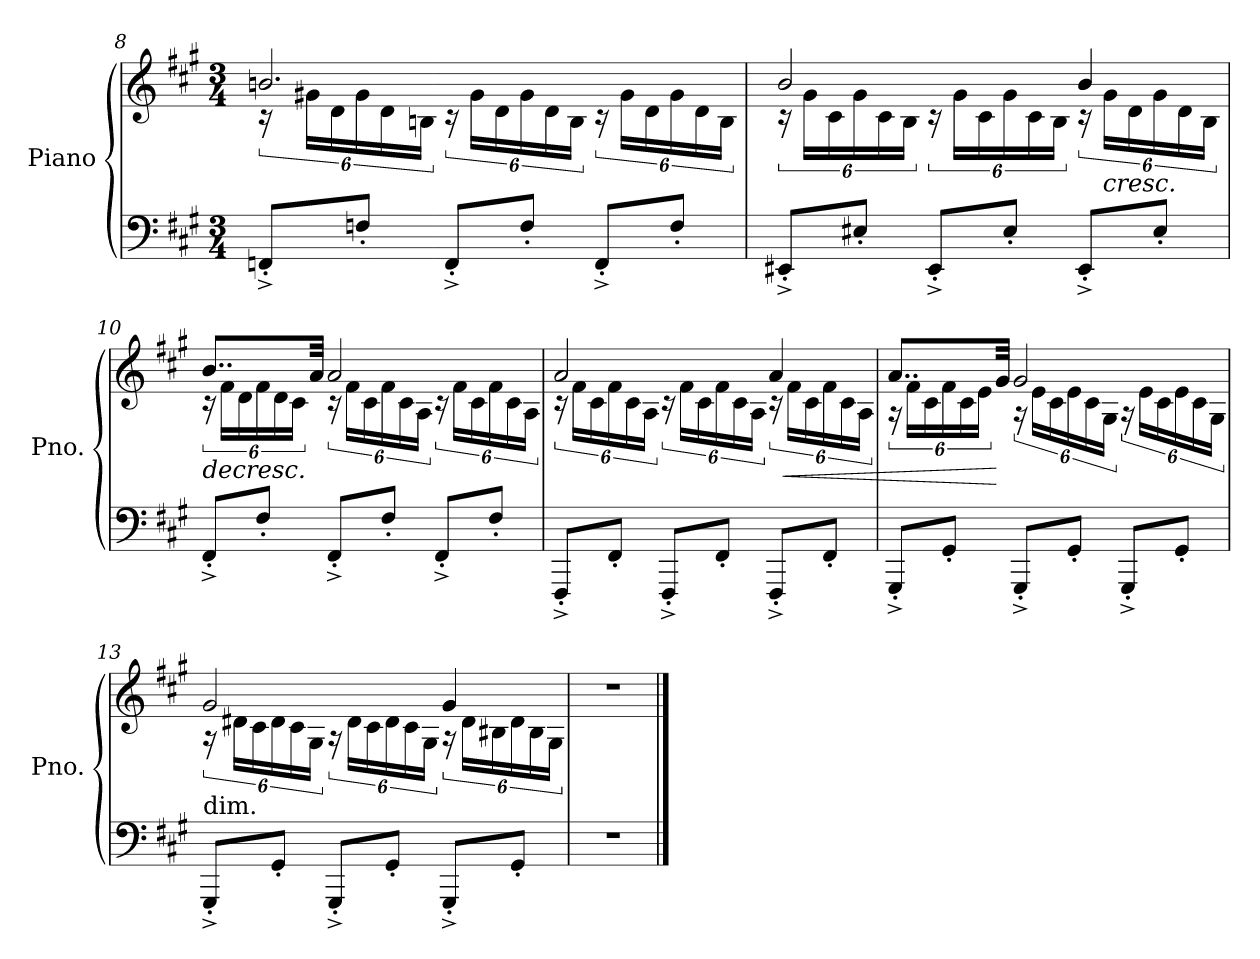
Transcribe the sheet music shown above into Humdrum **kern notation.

**kern	**kern	**dynam
*part1	*part1	*part1
*staff2	*staff1	*staff1/2
*I"Piano	*	*
*I'Pno.	*	*
*clefF4	*clefG2	*
*k[f#c#g#]	*k[f#c#g#]	*
*M3/4	*M3/4	*
=8	=8	=8
*	*^	*
8FFn'^/L	2.bn/	24r	.
.	.	24g#X\LL	.
.	.	24d\	.
*	*	*Xbrackettup	*
8Fn'/J	.	24g#\	.
.	.	24d\	.
.	.	24Bn\JJ	.
*	*	*brackettup	*
8FF'^/L	.	24r	.
.	.	24g#\LL	.
.	.	24d\	.
*	*	*Xbrackettup	*
8F'/J	.	24g#\	.
.	.	24d\	.
.	.	24B\JJ	.
*	*	*brackettup	*
8FF'^/L	.	24r	.
.	.	24g#\LL	.
.	.	24d\	.
*	*	*Xbrackettup	*
8F'/J	.	24g#\	.
.	.	24d\	.
.	.	24B\JJ	.
!!LO:PB:g=z	!!
=9	=9	=9	=9
*	*	*brackettup	*
8EE#X'^/L	2b/	24r	.
.	.	24g#\LL	.
.	.	24c#\	.
*	*	*Xbrackettup	*
8E#X'/J	.	24g#\	.
.	.	24c#\	.
.	.	24B\JJ	.
*	*	*brackettup	*
8EE#'^/L	.	24r	.
.	.	24g#\LL	.
.	.	24c#\	.
*	*	*Xbrackettup	*
8E#'/J	.	24g#\	.
.	.	24c#\	.
.	.	24B\JJ	.
*	*	*brackettup	*
8EE#'^/L	4b/	24r	.
!	!	!	!LO:HP:b
.	.	24g#\LL	<
.	.	24d\	.
*	*	*Xbrackettup	*
8E#'/J	.	24g#\	.
.	.	24d\	.
.	.	24B\JJ	.
=10	=10	=10	=10
!	!	!	!LO:HP:b
*	*	*brackettup	*
8FF#'^/L	8..b/L	24r	>
.	.	24f#\LL	.
.	.	24d\	.
*	*	*Xbrackettup	*
8F#'/J	.	24f#\	.
.	.	24d\	.
.	.	24c#\JJ	.
.	32a/Jkk	.	[
*	*	*brackettup	*
8FF#'^/L	2a/	24r	.
.	.	24f#\LL	.
.	.	24c#\	.
*	*	*Xbrackettup	*
8F#'/J	.	24f#\	.
.	.	24c#\	.
.	.	24A\JJ	.
*	*	*brackettup	*
8FF#'^/L	.	24r	.
.	.	24f#\LL	.
.	.	24c#\	.
*	*	*Xbrackettup	*
8F#'/J	.	24f#\	.
.	.	24c#\	.
.	.	24A\JJ	.
!!LO:LB:g=z	!!
=11	=11	=11	=11
*	*	*brackettup	*
8FFF#'^/L	2a/	24r	.
.	.	24f#\LL	.
.	.	24c#\	.
*	*	*Xbrackettup	*
8FF#'/J	.	24f#\	.
.	.	24c#\	.
.	.	24A\JJ	.
*	*	*brackettup	*
8FFF#'^/L	.	24r	.
.	.	24f#\LL	.
.	.	24c#\	.
*	*	*Xbrackettup	*
8FF#'/J	.	24f#\	.
.	.	24c#\	.
.	.	24A\JJ	.
*	*	*brackettup	*
8FFF#'^/L	4a/	24r	.
!	!	!	!LO:HP:b
.	.	24f#\LL	<
.	.	24c#\	.
*	*	*Xbrackettup	*
8FF#'/J	.	24f#\	.
.	.	24c#\	.
.	.	24A\JJ	.
*	*v	*v	*
.	.	]
=12	=12	=12
*	*^	*
*	*	*brackettup	*
8GGG#'^/L	8..a/L	24r	.
.	.	24f#\LL	.
.	.	24c#\	.
*	*	*Xbrackettup	*
8GG#'/J	.	24f#\	.
.	.	24c#\	.
.	.	24e\JJ	.
.	32g#/Jkk	.	[
*	*	*brackettup	*
8GGG#'^/L	2g#/	24r	.
.	.	24e\LL	.
.	.	24c#\	.
*	*	*Xbrackettup	*
8GG#'/J	.	24e\	.
.	.	24c#\	.
.	.	24G#\JJ	.
*	*	*brackettup	*
8GGG#'^/L	.	24r	.
.	.	24e\LL	.
.	.	24c#\	.
*	*	*Xbrackettup	*
8GG#'/J	.	24e\	.
.	.	24c#\	.
.	.	24G#\JJ	.
!!LO:LB:g=z	!!
=13	=13	=13	=13
*	*	*brackettup	*
!	!LO:TX:b:t=dim.	!	!
8GGG#'^/L	2g#/	24r	.
.	.	24d#X\LL	.
.	.	24c#\	.
*	*	*Xbrackettup	*
8GG#'/J	.	24d#\	.
.	.	24c#\	.
.	.	24G#\JJ	.
*	*	*brackettup	*
8GGG#'^/L	.	24r	.
.	.	24d#\LL	.
.	.	24c#\	.
*	*	*Xbrackettup	*
8GG#'/J	.	24d#\	.
.	.	24c#\	.
.	.	24G#\JJ	.
*	*	*brackettup	*
8GGG#'^/L	4g#/	24r	.
.	.	24d#\LL	.
.	.	24B#X\	.
*	*	*Xbrackettup	*
8GG#'/J	.	24d#\	.
.	.	24B#\	.
.	.	24G#\JJ	.
*	*v	*v	*
=14	=14	=14
2.r	2.r	.
==	==	==
*-	*-	*-
